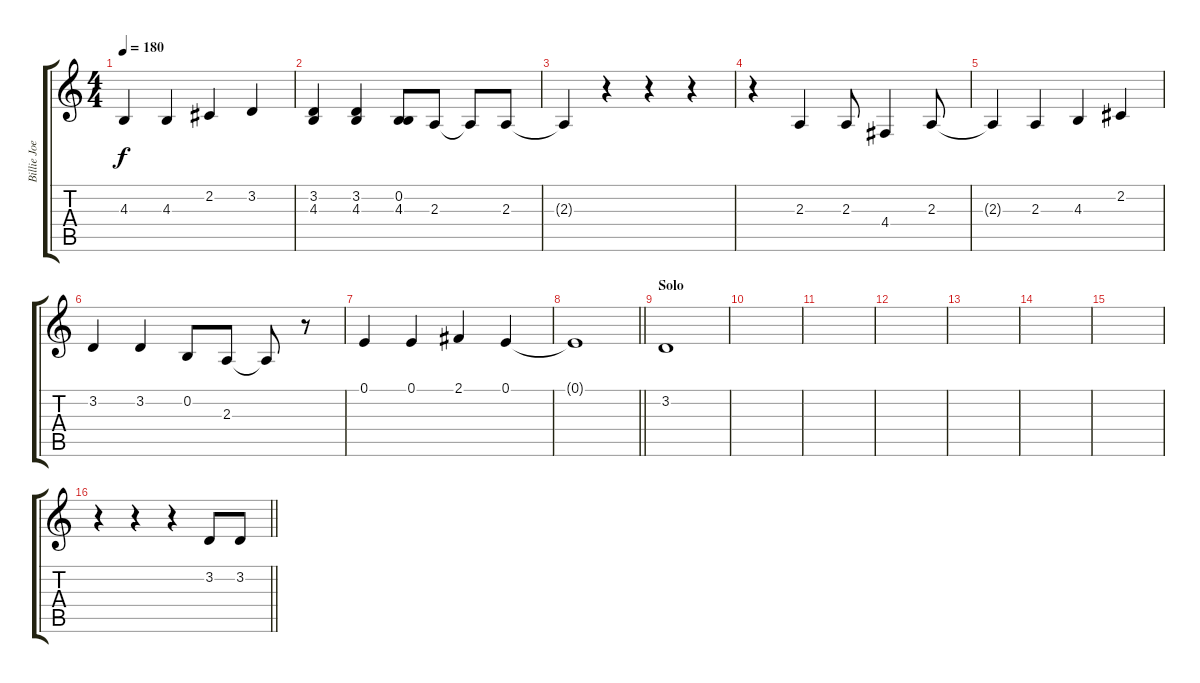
\track ("Billie Joe Armstrong - Vocals" "Billie Joe") {instrument altosax}
\staff {score tabs}
\tuning (E4 B3 G3 D3 A2 E2) {hide}
\ts (4 4)
\tempo 180
\clef g2
\ks c
4.3{t}.4{dy f} 4.3.4 2.2.4 3.2.4 |
(3.2 4.3).4 (3.2 4.3).4 (0.2 4.3).8 2.3.8 2.3{t}.8 2.3.8 |
2.3{t}.4 r.4 r.4 r.4 |
r.4 2.3.4 2.3.8 4.4.4 2.3.8 |
2.3{t}.4 2.3.4 4.3.4 2.2.4 |
3.2.4 3.2.4 0.2.8 2.3.8 2.3{t}.8 r.8 |
0.1.4 0.1.4 2.1.4 0.1.4 |
\barLineRight lightlight
0.1{t}.1 |
\section ("" "Solo")
3.2.1 |
|
|
|
|
|
|
\barLineRight lightlight
r.4 r.4 r.4 3.2.8 3.2.8
